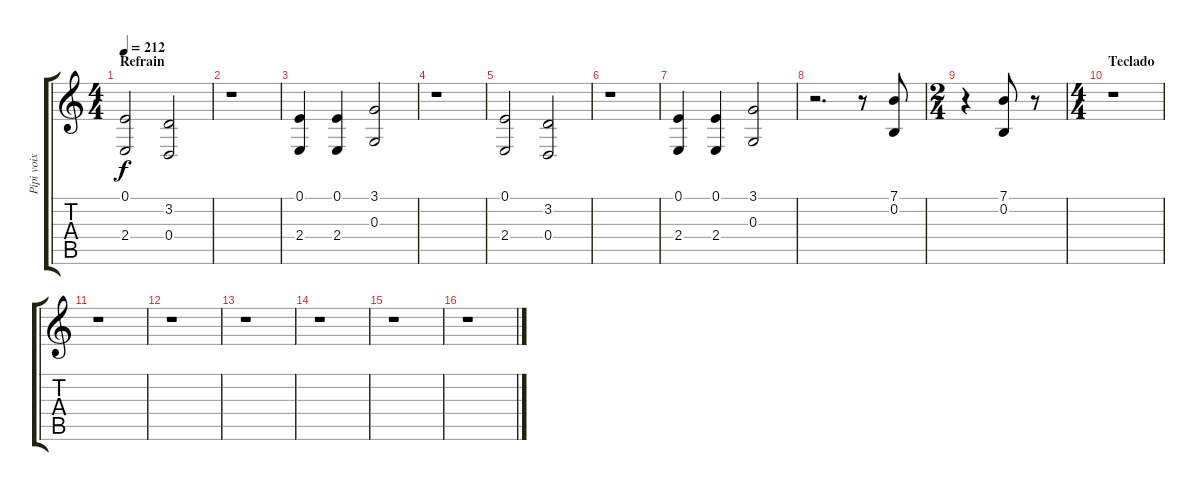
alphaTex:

\track ("Pipi voix" "Pipi voix") {instrument englishhorn}
\staff {score tabs}
\tuning (E4 B3 G3 D3 A2 E2) {hide}
\ts (4 4)
\section ("" "Refrain")
\tempo 212
\clef g2
\ks c
(0.1 2.4).2{dy f} (3.2 0.4).2 |
r.1 |
(0.1 2.4).4 (0.1 2.4).4 (3.1 0.3).2 |
r.1 |
(0.1 2.4).2 (3.2 0.4).2 |
r.1 |
(0.1 2.4).4 (0.1 2.4).4 (3.1 0.3).2 |
r.2{d} r.8 (7.1 0.2).8 |
\ts (2 4)
r.4 (7.1 0.2).8 r.8 |
\ts (4 4)
\section ("" "Teclado")
r.1 |
r.1 |
r.1 |
r.1 |
r.1 |
r.1 |
r.1
